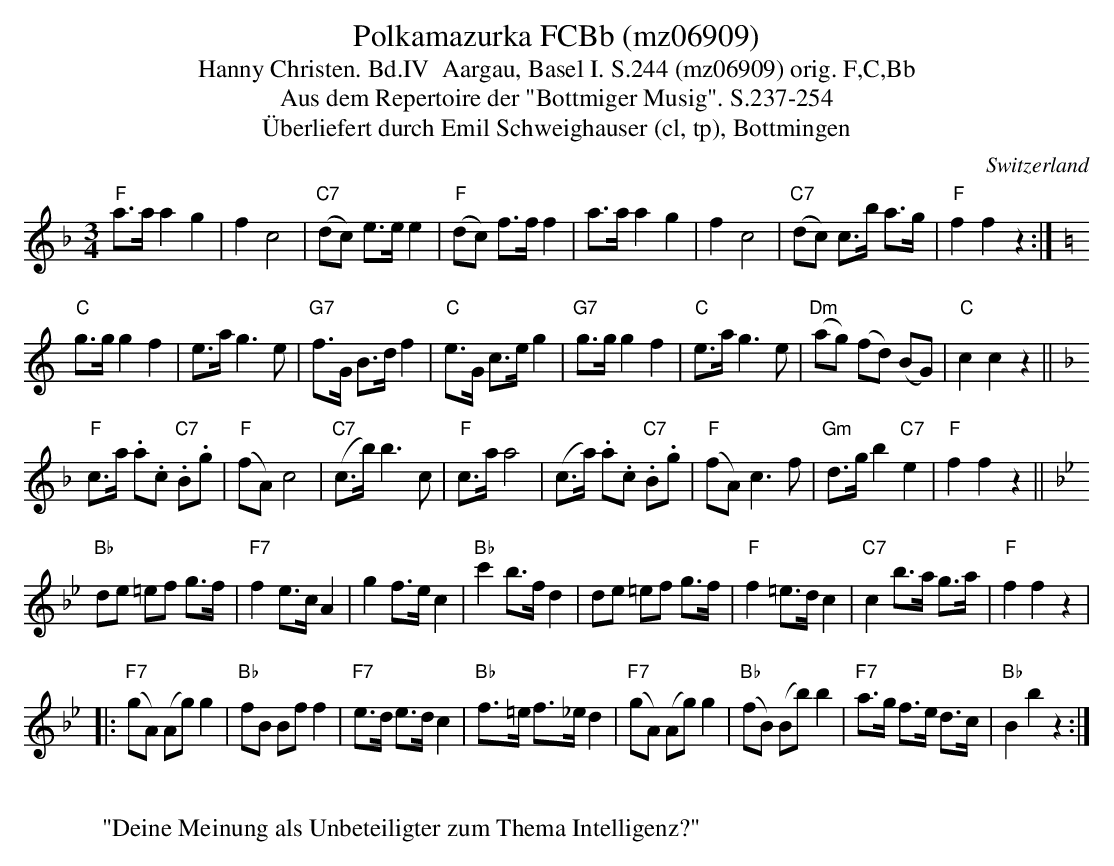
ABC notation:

X:1
T:Polkamazurka FCBb (mz06909)
T:Hanny Christen. Bd.IV  Aargau, Basel I. S.244 (mz06909) orig. F,C,Bb
T: Aus dem Repertoire der "Bottmiger Musig". S.237-254
T:Überliefert durch Emil Schweighauser (cl, tp), Bottmingen
M:3/4
L:1/8
O:Switzerland
K:F major
"F"a>aa2g2 | f2c4 | ("C7"dc) e>ee2 | ("F"dc) f>ff2 | a>a a2g2 | f2c4 | ("C7"dc) c>b a>g | "F"f2f2z2 :|  [K:C]
"C"g>gg2f2 | e>a g3e | "G7"f>G B>df2 | "C"e>G c>eg2 | "G7"g>gg2  f2 |  "C"e>ag3e | ("Dm"ag) (fd) (BG) | "C"c2c2z2 || [K:F]
"F"c>a .a.c "C7".B.g | ("F"fA)c4 | ("C7"c>b)b3c | "F"c>aa4 | (c>a) .a.c "C7".B.g | ("F"fA) c3f | "Gm"d>gb2"C7"e2 | "F"f2f2z2 || [K:Bb]
"Bb"de =ef g>f | "F7"f2 e>cA2 | g2f>ec2 | "Bb"c'2b>fd2 | de =ef g>f | "F"f2=e>dc2 | "C7"c2b>a g>a | "F"f2f2z2 |
|: ("F7"gA) (Ag)g2 | "Bb"fB Bff2 | "F7"e>d e>dc2 |  "Bb"f>=e f>_ed2 | ("F7"gA) (Ag)g2 | ("Bb"fB) (Bb)b2 | "F7"a>g f>e d>c | "Bb"B2b2z2 :|
W:
W:"Deine Meinung als Unbeteiligter zum Thema Intelligenz?"
